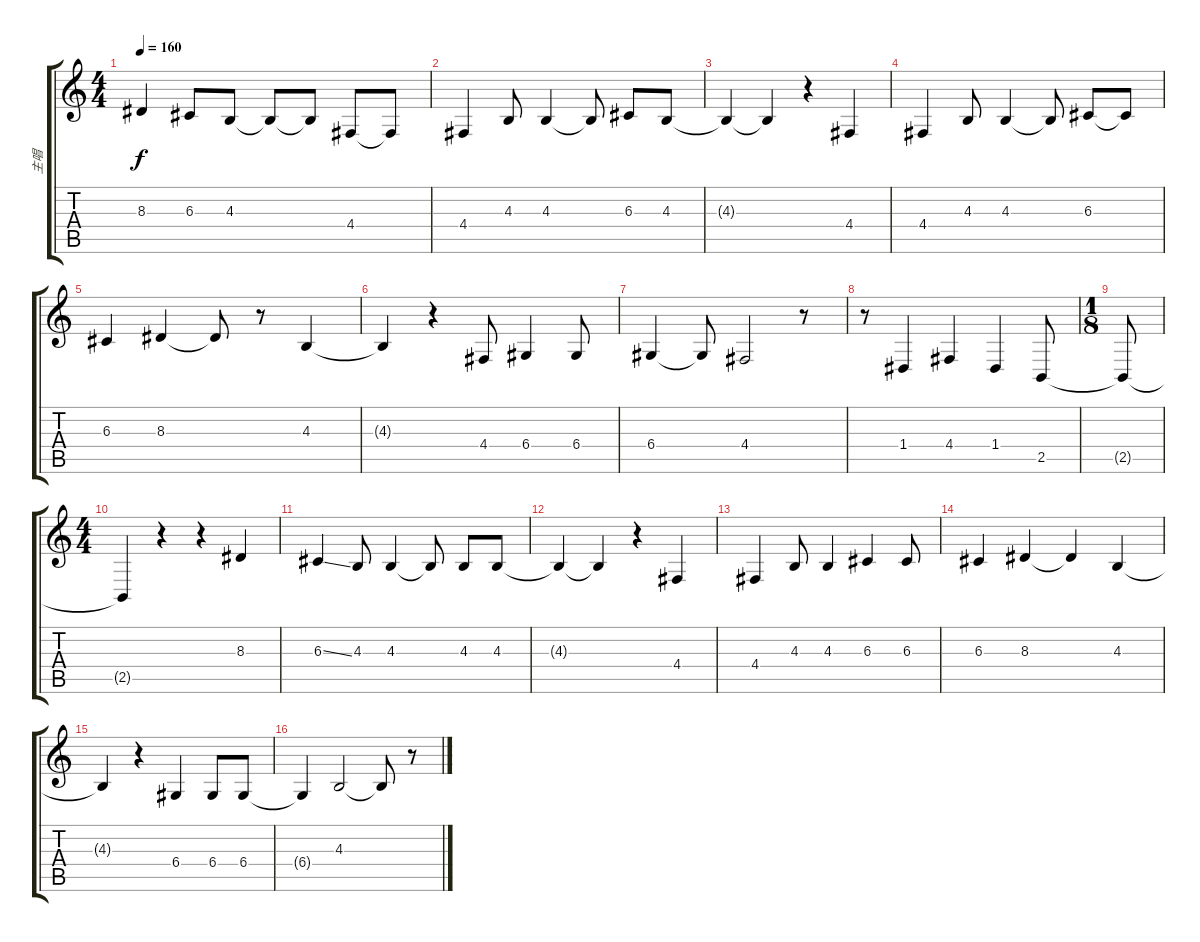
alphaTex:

\track ("主唱" "主唱") {instrument harmonica}
\staff {score tabs}
\tuning (E4 B3 G3 D3 A2 E2) {hide}
\ts (4 4)
\tempo 160
\clef g2
\ks c
8.3.4{dy f} 6.3.8 4.3.8 4.3{t}.8 4.3{t}.8 4.4.8 4.4{t}.8 |
4.4.4 4.3.8 4.3.4 4.3{t}.8 6.3.8 4.3.8 |
4.3{t}.4 4.3{t}.4 r.4 4.4.4 |
4.4.4 4.3.8 4.3.4 4.3{t}.8 6.3.8 6.3{t}.8 |
6.3.4 8.3.4 8.3{t}.8 r.8 4.3.4 |
4.3{t}.4 r.4 4.4.8 6.4.4 6.4.8 |
6.4.4 6.4{t}.8 4.4.2 r.8 |
r.8 1.4.4 4.4.4 1.4.4 2.5.8 |
\ts (1 8)
2.5{t}.8 |
\ts (4 4)
2.5{t}.4 r.4 r.4 8.3.4 |
6.3{ss}.4 4.3.8 4.3.4 4.3{t}.8 4.3.8 4.3.8 |
4.3{t}.4 4.3{t}.4 r.4 4.4.4 |
4.4.4 4.3.8 4.3.4 6.3.4 6.3.8 |
6.3.4 8.3.4 8.3{t}.4 4.3.4 |
4.3{t}.4 r.4 6.4.4 6.4.8 6.4.8 |
6.4{t}.4 4.3.2 4.3{t}.8 r.8
